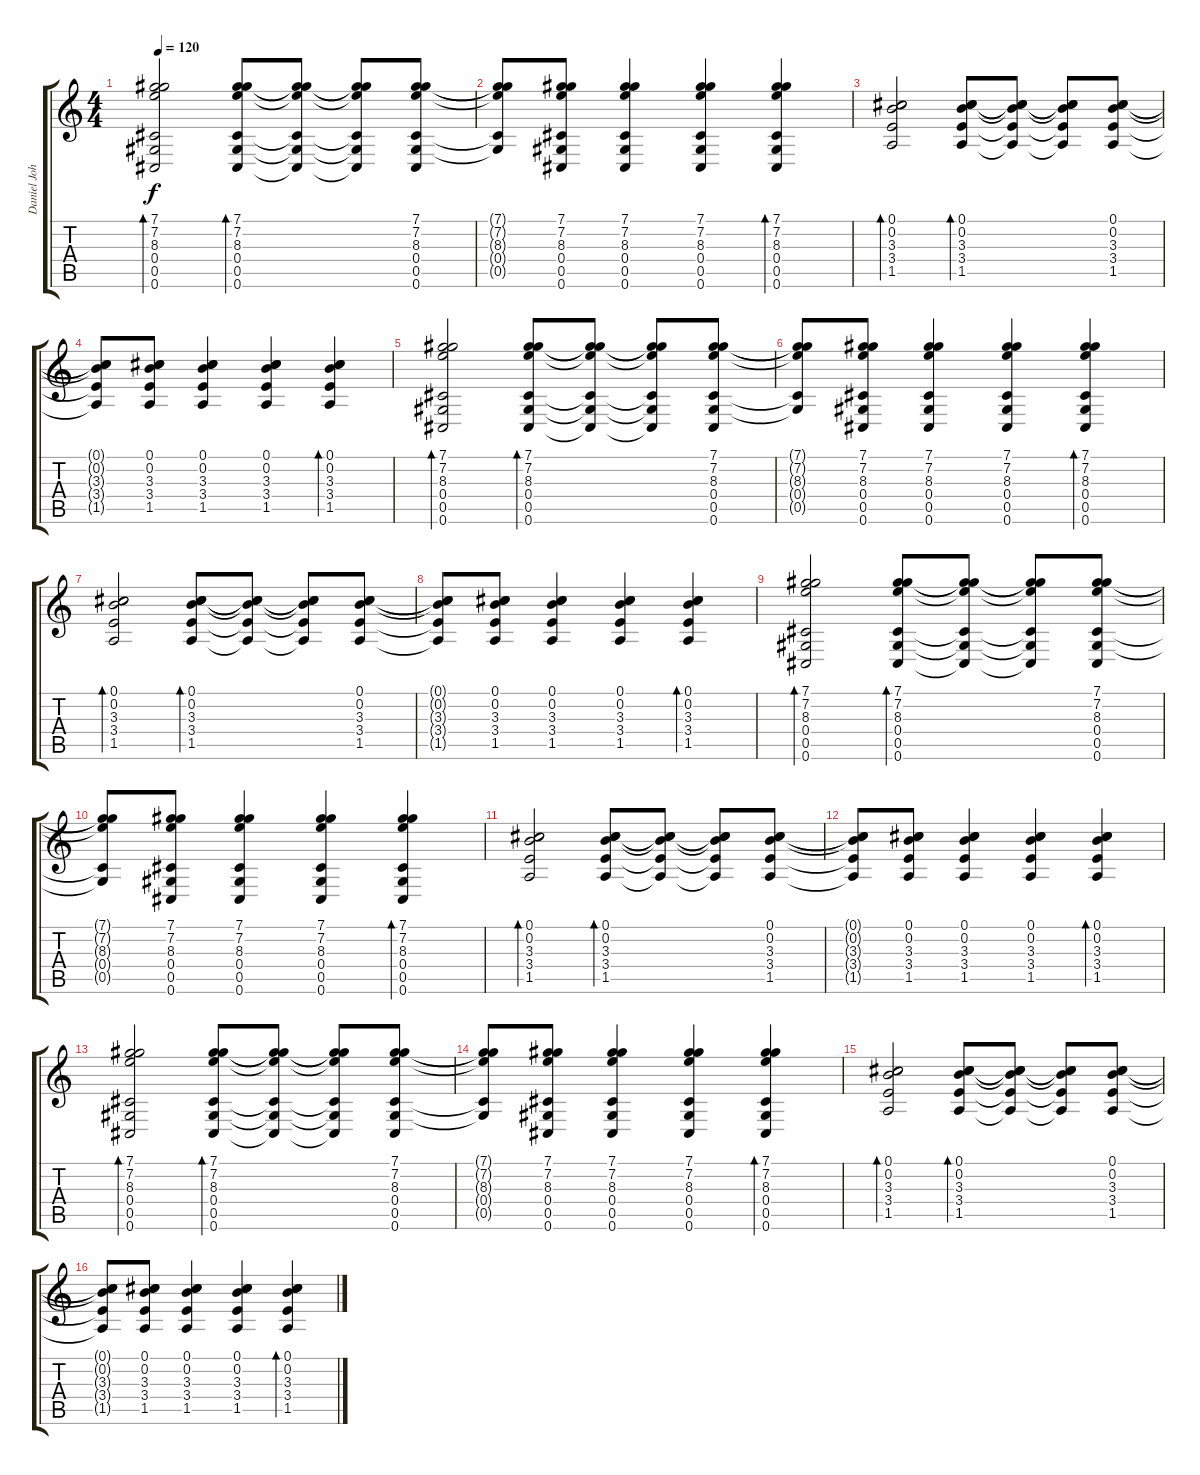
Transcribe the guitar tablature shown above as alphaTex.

\track ("Daniel Johns" "Daniel Joh") {instrument electricguitarjazz}
\staff {score tabs}
\tuning (Db4 Db4 Ab3 Db3 Ab2 Db2) {hide}
\ts (4 4)
\tempo 120
\clef g2
\ks c
(7.1 7.2 8.3 0.4 0.5 0.6).2{bd 120 dy f} (7.1 7.2 8.3 0.4 0.5 0.6).8{bd 120} (7.1{t} 7.2{t} 8.3{t} 0.4{t} 0.5{t} 0.6{t}).8 (7.1{t} 7.2{t} 8.3{t} 0.4{t} 0.5{t} 0.6{t}).8 (7.1 7.2 8.3 0.4 0.5 0.6).8 |
(7.1{t} 7.2{t} 8.3{t} 0.4{t} 0.5{t}).8 (7.1 7.2 8.3 0.4 0.5 0.6).8 (7.1 7.2 8.3 0.4 0.5 0.6).4 (7.1 7.2 8.3 0.4 0.5 0.6).4 (7.1 7.2 8.3 0.4 0.5 0.6).4{bd 120} |
(0.1 0.2 3.3 3.4 1.5).2{bd 120} (0.1 0.2 3.3 3.4 1.5).8{bd 120} (0.1{t} 0.2{t} 3.3{t} 3.4{t} 1.5{t}).8 (0.1{t} 0.2{t} 3.3{t} 3.4{t} 1.5{t}).8 (0.1 0.2 3.3 3.4 1.5).8 |
(0.1{t} 0.2{t} 3.3{t} 3.4{t} 1.5{t}).8 (0.1 0.2 3.3 3.4 1.5).8 (0.1 0.2 3.3 3.4 1.5).4 (0.1 0.2 3.3 3.4 1.5).4 (0.1 0.2 3.3 3.4 1.5).4{bd 120} |
(7.1 7.2 8.3 0.4 0.5 0.6).2{bd 120} (7.1 7.2 8.3 0.4 0.5 0.6).8{bd 120} (7.1{t} 7.2{t} 8.3{t} 0.4{t} 0.5{t} 0.6{t}).8 (7.1{t} 7.2{t} 8.3{t} 0.4{t} 0.5{t} 0.6{t}).8 (7.1 7.2 8.3 0.4 0.5 0.6).8 |
(7.1{t} 7.2{t} 8.3{t} 0.4{t} 0.5{t}).8 (7.1 7.2 8.3 0.4 0.5 0.6).8 (7.1 7.2 8.3 0.4 0.5 0.6).4 (7.1 7.2 8.3 0.4 0.5 0.6).4 (7.1 7.2 8.3 0.4 0.5 0.6).4{bd 120} |
(0.1 0.2 3.3 3.4 1.5).2{bd 120} (0.1 0.2 3.3 3.4 1.5).8{bd 120} (0.1{t} 0.2{t} 3.3{t} 3.4{t} 1.5{t}).8 (0.1{t} 0.2{t} 3.3{t} 3.4{t} 1.5{t}).8 (0.1 0.2 3.3 3.4 1.5).8 |
(0.1{t} 0.2{t} 3.3{t} 3.4{t} 1.5{t}).8 (0.1 0.2 3.3 3.4 1.5).8 (0.1 0.2 3.3 3.4 1.5).4 (0.1 0.2 3.3 3.4 1.5).4 (0.1 0.2 3.3 3.4 1.5).4{bd 120} |
(7.1 7.2 8.3 0.4 0.5 0.6).2{bd 120} (7.1 7.2 8.3 0.4 0.5 0.6).8{bd 120} (7.1{t} 7.2{t} 8.3{t} 0.4{t} 0.5{t} 0.6{t}).8 (7.1{t} 7.2{t} 8.3{t} 0.4{t} 0.5{t} 0.6{t}).8 (7.1 7.2 8.3 0.4 0.5 0.6).8 |
(7.1{t} 7.2{t} 8.3{t} 0.4{t} 0.5{t}).8 (7.1 7.2 8.3 0.4 0.5 0.6).8 (7.1 7.2 8.3 0.4 0.5 0.6).4 (7.1 7.2 8.3 0.4 0.5 0.6).4 (7.1 7.2 8.3 0.4 0.5 0.6).4{bd 120} |
(0.1 0.2 3.3 3.4 1.5).2{bd 120} (0.1 0.2 3.3 3.4 1.5).8{bd 120} (0.1{t} 0.2{t} 3.3{t} 3.4{t} 1.5{t}).8 (0.1{t} 0.2{t} 3.3{t} 3.4{t} 1.5{t}).8 (0.1 0.2 3.3 3.4 1.5).8 |
(0.1{t} 0.2{t} 3.3{t} 3.4{t} 1.5{t}).8 (0.1 0.2 3.3 3.4 1.5).8 (0.1 0.2 3.3 3.4 1.5).4 (0.1 0.2 3.3 3.4 1.5).4 (0.1 0.2 3.3 3.4 1.5).4{bd 120} |
(7.1 7.2 8.3 0.4 0.5 0.6).2{bd 120} (7.1 7.2 8.3 0.4 0.5 0.6).8{bd 120} (7.1{t} 7.2{t} 8.3{t} 0.4{t} 0.5{t} 0.6{t}).8 (7.1{t} 7.2{t} 8.3{t} 0.4{t} 0.5{t} 0.6{t}).8 (7.1 7.2 8.3 0.4 0.5 0.6).8 |
(7.1{t} 7.2{t} 8.3{t} 0.4{t} 0.5{t}).8 (7.1 7.2 8.3 0.4 0.5 0.6).8 (7.1 7.2 8.3 0.4 0.5 0.6).4 (7.1 7.2 8.3 0.4 0.5 0.6).4 (7.1 7.2 8.3 0.4 0.5 0.6).4{bd 120} |
(0.1 0.2 3.3 3.4 1.5).2{bd 120} (0.1 0.2 3.3 3.4 1.5).8{bd 120} (0.1{t} 0.2{t} 3.3{t} 3.4{t} 1.5{t}).8 (0.1{t} 0.2{t} 3.3{t} 3.4{t} 1.5{t}).8 (0.1 0.2 3.3 3.4 1.5).8 |
(0.1{t} 0.2{t} 3.3{t} 3.4{t} 1.5{t}).8 (0.1 0.2 3.3 3.4 1.5).8 (0.1 0.2 3.3 3.4 1.5).4 (0.1 0.2 3.3 3.4 1.5).4 (0.1 0.2 3.3 3.4 1.5).4{bd 120}
